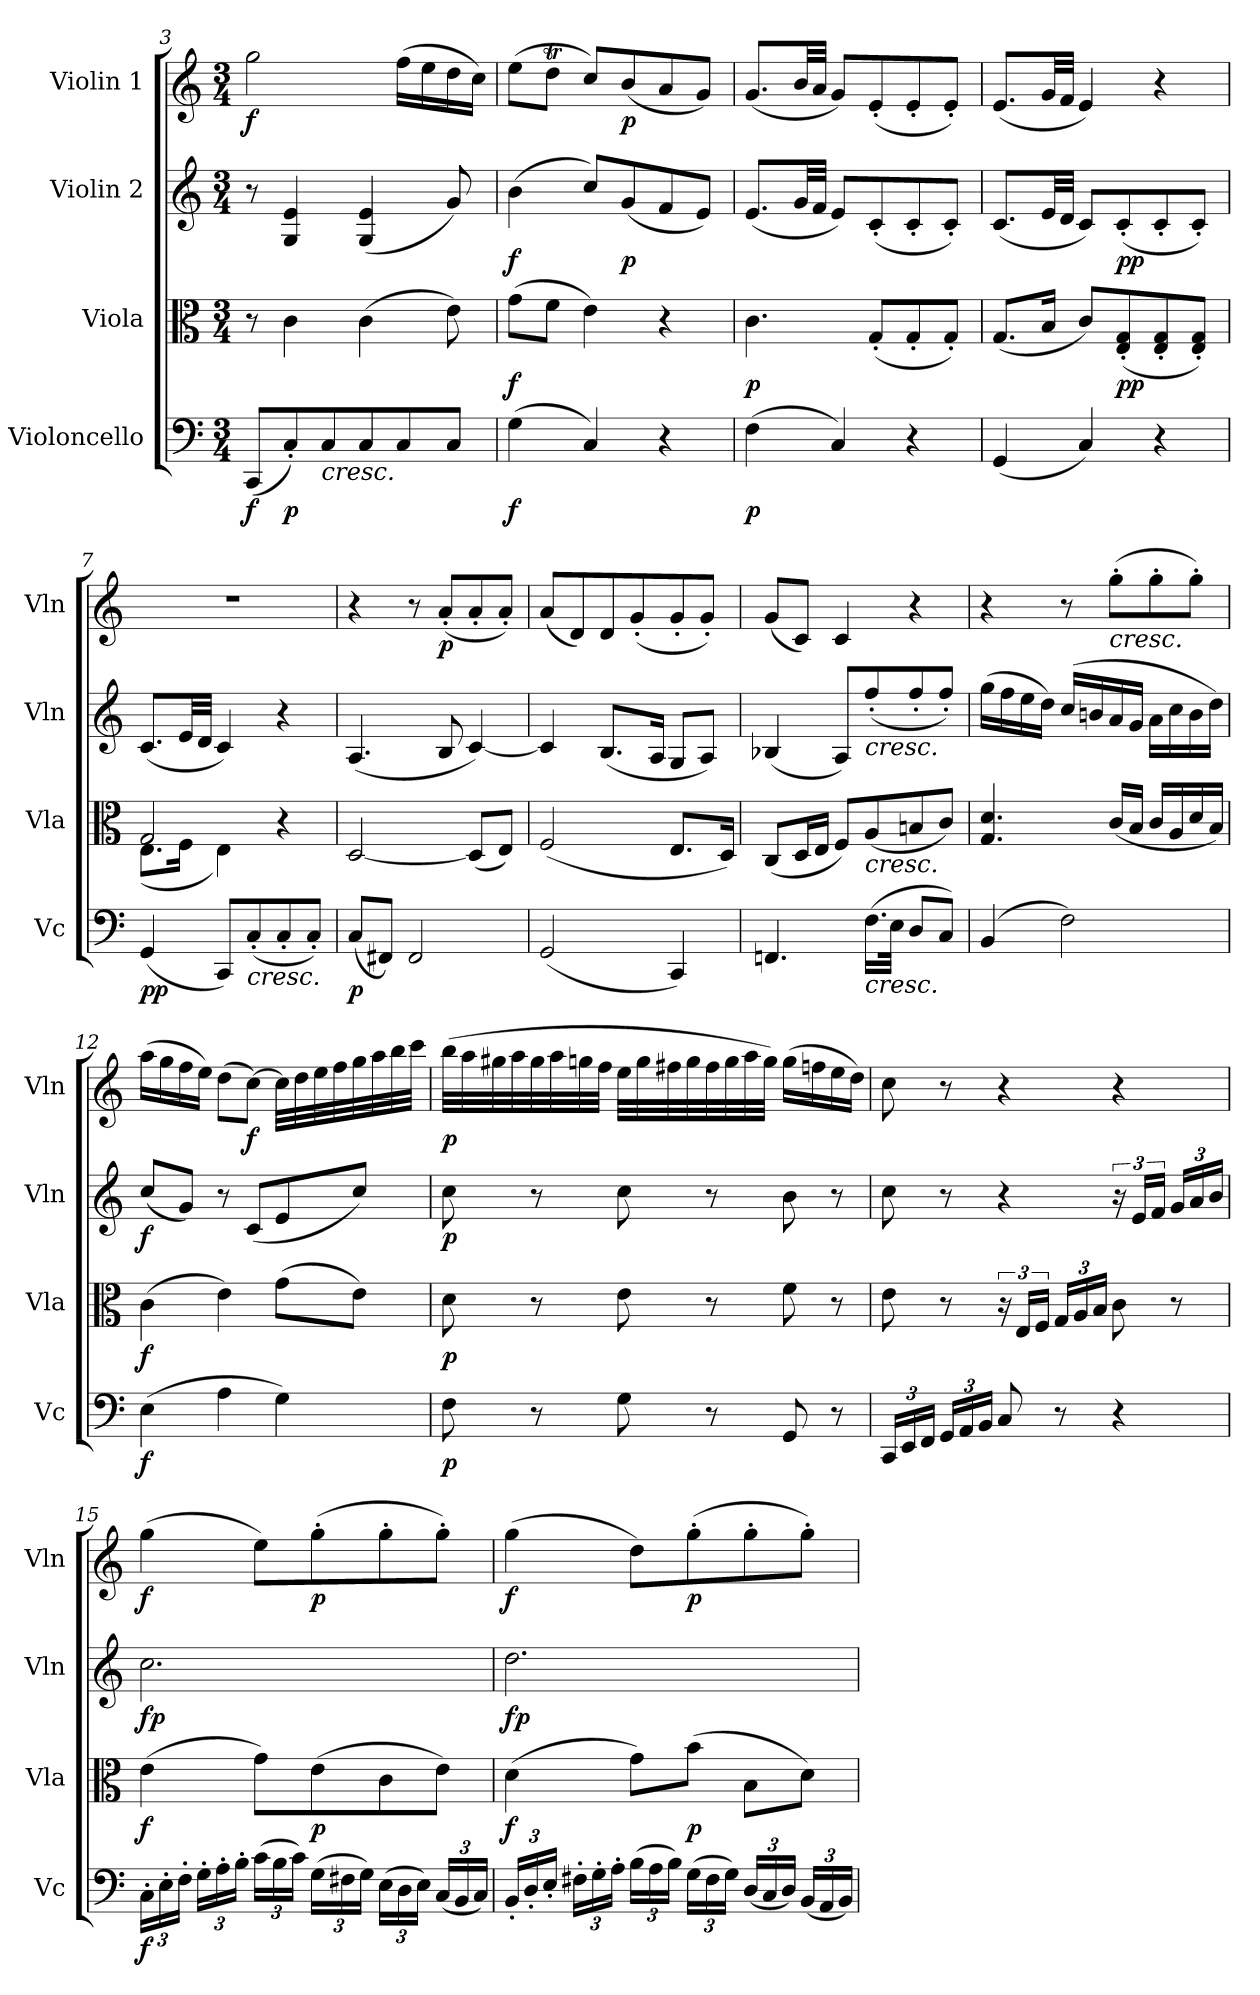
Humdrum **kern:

**kern	**dynam	**kern	**dynam	**kern	**dynam	**kern	**dynam
*part4	*part4	*part3	*part3	*part2	*part2	*part1	*part1
*staff4	*staff4	*staff3	*staff3	*staff2	*staff2	*staff1	*staff1
*I"Violoncello	*	*I"Viola	*	*I"Violin 2	*	*I"Violin 1	*
*I'Vc	*	*I'Vla	*	*I'Vln	*	*I'Vln	*
*clefF4	*	*clefC3	*	*clefG2	*	*clefG2	*
*k[]	*	*k[]	*	*k[]	*	*k[]	*
*M3/4	*	*M3/4	*	*M3/4	*	*M3/4	*
=3	=3	=3	=3	=3	=3	=3	=3
!	!LO:DY:b	!	!	!	!	!	!LO:DY:b
(8CC/L	f	8r	.	8r	.	2gg\	f
!	!LO:DY:b	!	!	!	!	!	!
8C'/)	p	4c\	.	4G/ 4e/	.	.	.
!LO:TX:b:i:t=cresc.	!	!	!	!	!	!	!
8C/	.	.	.	.	.	.	.
8C/	.	(4c\	.	(4G/ 4e/	.	.	.
8C/	.	.	.	.	.	(16ff\LL	.
.	.	.	.	.	.	16ee\	.
8C/J	.	8e\)	.	8g/)	.	16dd\	.
.	.	.	.	.	.	16cc\JJ)	.
=4	=4	=4	=4	=4	=4	=4	=4
!	!LO:DY:b	!	!LO:DY:b	!	!LO:DY:b	!	!
(4G\	f	(8g\L	f	(4b\	f	(8ee\L	.
.	.	8f\J	.	.	.	8ddT\J	.
4C/)	.	4e\)	.	8cc/L)	.	8cc/L)	.
!	!	!	!	!	!LO:DY:b	!	!LO:DY:b
.	.	.	.	(8g/	p	(8b/	p
4r	.	4r	.	8f/	.	8a/	.
.	.	.	.	8e/J)	.	8g/J)	.
=5	=5	=5	=5	=5	=5	=5	=5
!	!LO:DY:b	!	!LO:DY:b	!	!	!	!
(4F\	p	4.c\	p	(8.e/L	.	(8.g/L	.
.	.	.	.	32g/LL	.	32b/LL	.
.	.	.	.	32f/JJJ	.	32a/JJJ	.
4C/)	.	.	.	8e/L)	.	8g/L)	.
.	.	(8G'/L	.	(8c'/	.	(8e'/	.
4r	.	8G'/	.	8c'/	.	8e'/	.
.	.	8G'/J)	.	8c'/J)	.	8e'/J)	.
=6	=6	=6	=6	=6	=6	=6	=6
(4GG/	.	(8.G/L	.	(8.c/L	.	(8.e/L	.
.	.	16B/Jk	.	32e/LL	.	32g/LL	.
.	.	.	.	32d/JJJ	.	32f/JJJ	.
4C/)	.	8c/L)	.	8c/L)	.	4e/)	.
!	!	!	!LO:DY:b	!	!LO:DY:b	!	!
.	.	(8E/' 8G/'	pp	(8c'/	pp	.	.
4r	.	8E/' 8G/'	.	8c'/	.	4r	.
.	.	8E/' 8G/'J)	.	8c'/J)	.	.	.
!!LO:LB:g=z
=7	=7	=7	=7	=7	=7	=7	=7
*	*	*^	*	*	*	*	*
!	!LO:DY:b	!	!	!	!	!	!	!
(4GG/	pp	2G/	(8.E\L	.	(8.c/L	.	2.r	.
.	.	.	16F\Jk	.	32e/LL	.	.	.
.	.	.	.	.	32d/JJJ	.	.	.
8CC/L)	.	.	4E\)	.	4c/)	.	.	.
!LO:TX:b:i:t=cresc.	!	!	!	!	!	!	!	!
(8C'/	.	.	.	.	.	.	.	.
8C'/	.	4r	4ryy	.	4r	.	.	.
8C'/J)	.	.	.	.	.	.	.	.
*	*	*v	*v	*	*	*	*	*
!!LO:LB:g=z
=8	=8	=8	=8	=8	=8	=8	=8
!	!LO:DY:b	!	!	!	!	!	!
(8C/L	p	[2D/	.	(4.A/	.	4r	.
8FF#X/J)	.	.	.	.	.	.	.
2FF#/	.	.	.	.	.	8r	.
!	!	!	!	!	!	!	!LO:DY:b
.	.	.	.	8B/	.	(8a'/L	p
.	.	(8D/L]	.	[4c/)	.	8a'/	.
.	.	8E/J)	.	.	.	8a'/J)	.
=9	=9	=9	=9	=9	=9	=9	=9
(2GG/	.	(2F/	.	4c/]	.	(8a/L	.
.	.	.	.	.	.	8d/)	.
.	.	.	.	(8.B/L	.	8d/	.
.	.	.	.	.	.	(8g'/	.
.	.	.	.	16A/Jk	.	.	.
4CC/)	.	8.E/L	.	8G/L	.	8g'/	.
.	.	.	.	8A/J)	.	8g'/J)	.
.	.	16D/Jk)	.	.	.	.	.
=10	=10	=10	=10	=10	=10	=10	=10
4.FFn/	.	(8C/L	.	(4B-X/	.	(8g/L	.
.	.	16D/L	.	.	.	8c/J)	.
.	.	16E/JJ	.	.	.	.	.
.	.	8F/L)	.	8A/L)	.	4c/	.
!	!	!	!	!LO:TX:b:i:t=cresc.	!	!	!
!	!	!LO:TX:b:i:t=cresc.	!	!	!	!	!
!LO:TX:b:i:t=cresc.	!	!	!	!	!	!	!
(16.F\LL	.	(8A/	.	(8ff'/	.	.	.
32E\JJk	.	.	.	.	.	.	.
8D/L	.	8Bn/	.	8ff'/	.	4r	.
8C/J)	.	8c/J)	.	8ff'/J)	.	.	.
=11	=11	=11	=11	=11	=11	=11	=11
(4BB/	.	4.G/ 4.d/	.	(16gg\LL	.	4r	.
.	.	.	.	16ff\	.	.	.
.	.	.	.	16ee\	.	.	.
.	.	.	.	16dd\JJ)	.	.	.
2F\)	.	.	.	(16cc/LL	.	8r	.
.	.	.	.	16bn/	.	.	.
!	!	!	!	!	!	!LO:TX:b:i:t=cresc.	!
.	.	(16c/LL	.	16a/	.	(8gg'\L	.
.	.	16B/JJ	.	16g/JJ	.	.	.
.	.	16c/LL	.	16a\LL	.	8gg'\	.
.	.	16A/	.	16cc\	.	.	.
.	.	16d/	.	16b\	.	8gg'\J)	.
.	.	16B/JJ)	.	16dd\JJ)	.	.	.
=12	=12	=12	=12	=12	=12	=12	=12
!	!LO:DY:b	!	!LO:DY:b	!	!LO:DY:b	!	!
(4E\	f	(4c\	f	(8cc/L	f	(16aa\LL	.
.	.	.	.	.	.	16gg\	.
.	.	.	.	8g/J)	.	16ff\	.
.	.	.	.	.	.	16ee\JJ)	.
4A\	.	4e\)	.	8r	.	(8dd\L	.
!	!	!	!	!	!	!	!LO:DY:b
.	.	.	.	(8c/L	.	[8cc\J)	f
4G\)	.	(8g\L	.	8e/	.	32cc\LLL]	.
.	.	.	.	.	.	32dd\	.
.	.	.	.	.	.	32ee\	.
.	.	.	.	.	.	32ff\	.
.	.	8e\J)	.	8cc/J)	.	32gg\	.
.	.	.	.	.	.	32aa\	.
.	.	.	.	.	.	32bb\	.
.	.	.	.	.	.	32ccc\JJJ	.
!!LO:LB:g=z
=13	=13	=13	=13	=13	=13	=13	=13
!	!LO:DY:b	!	!LO:DY:b	!	!LO:DY:b	!	!LO:DY:b
8F\	p	8d\	p	8cc\	p	(32bb\LLL	p
.	.	.	.	.	.	32aa\	.
.	.	.	.	.	.	32gg#X\	.
.	.	.	.	.	.	32aa\	.
8r	.	8r	.	8r	.	32gg#\	.
.	.	.	.	.	.	32aa\	.
.	.	.	.	.	.	32ggn\	.
.	.	.	.	.	.	32ff\JJJ	.
8G\	.	8e\	.	8cc\	.	32ee\LLL	.
.	.	.	.	.	.	32gg\	.
.	.	.	.	.	.	32ff#X\	.
.	.	.	.	.	.	32gg\	.
8r	.	8r	.	8r	.	32ff#\	.
.	.	.	.	.	.	32gg\	.
.	.	.	.	.	.	32aa\	.
.	.	.	.	.	.	32gg\JJJ)	.
8GG/	.	8f\	.	8b\	.	(16gg\LL	.
.	.	.	.	.	.	16ffn\	.
8r	.	8r	.	8r	.	16ee\	.
.	.	.	.	.	.	16dd\JJ)	.
!!LO:LB:g=z
=14	=14	=14	=14	=14	=14	=14	=14
24CC/LL	.	8e\	.	8cc\	.	8cc\	.
24EE/	.	.	.	.	.	.	.
24FF/JJ	.	.	.	.	.	.	.
24GG/LL	.	8r	.	8r	.	8r	.
24AA/	.	.	.	.	.	.	.
24BB/JJ	.	.	.	.	.	.	.
8C/	.	24r	.	4r	.	4r	.
.	.	24E/LL	.	.	.	.	.
.	.	24F/JJ	.	.	.	.	.
8r	.	24G/LL	.	.	.	.	.
.	.	24A/	.	.	.	.	.
.	.	24B/JJ	.	.	.	.	.
4r	.	8c\	.	24r	.	4r	.
.	.	.	.	24e/LL	.	.	.
.	.	.	.	24f/JJ	.	.	.
.	.	8r	.	24g/LL	.	.	.
.	.	.	.	24a/	.	.	.
.	.	.	.	24b/JJ	.	.	.
=15	=15	=15	=15	=15	=15	=15	=15
!	!LO:DY:b	!	!LO:DY:b	!	!LO:DY:b	!	!LO:DY:b
24C'\LL	f	(4e\	f	2.cc\	fp	(4gg\	f
24E'\	.	.	.	.	.	.	.
24F'\JJ	.	.	.	.	.	.	.
24G'\LL	.	.	.	.	.	.	.
24A'\	.	.	.	.	.	.	.
24B'\JJ	.	.	.	.	.	.	.
(24c\LL	.	8g\L)	.	.	.	8ee\L)	.
24B\	.	.	.	.	.	.	.
24c\JJ)	.	.	.	.	.	.	.
!	!	!	!LO:DY:b	!	!	!	!LO:DY:b
(24G\LL	.	(8e\	p	.	.	(8gg'\	p
24F#X\	.	.	.	.	.	.	.
24G\JJ)	.	.	.	.	.	.	.
(24E\LL	.	8c\	.	.	.	8gg'\	.
24D\	.	.	.	.	.	.	.
24E\JJ)	.	.	.	.	.	.	.
(24C/LL	.	8e\J)	.	.	.	8gg'\J)	.
24BB/	.	.	.	.	.	.	.
24C/JJ)	.	.	.	.	.	.	.
=16	=16	=16	=16	=16	=16	=16	=16
!	!	!	!LO:DY:b	!	!LO:DY:b	!	!LO:DY:b
24BB'/LL	.	(4d\	f	2.dd\	fp	(4gg\	f
24D'/	.	.	.	.	.	.	.
24E'/JJ	.	.	.	.	.	.	.
24F#X'\LL	.	.	.	.	.	.	.
24G'\	.	.	.	.	.	.	.
24A'\JJ	.	.	.	.	.	.	.
(24B\LL	.	8g\L)	.	.	.	8dd\L)	.
24A\	.	.	.	.	.	.	.
24B\JJ)	.	.	.	.	.	.	.
!	!	!	!LO:DY:b	!	!	!	!LO:DY:b
(24G\LL	.	(8b\J	p	.	.	(8gg'\	p
24F#\	.	.	.	.	.	.	.
24G\JJ)	.	.	.	.	.	.	.
(24D/LL	.	8B\L	.	.	.	8gg'\	.
24C/	.	.	.	.	.	.	.
24D/JJ)	.	.	.	.	.	.	.
(24BB/LL	.	8d\J)	.	.	.	8gg'\J)	.
24AA/	.	.	.	.	.	.	.
24BB/JJ)	.	.	.	.	.	.	.
=	=	=	=	=	=	=	=
*-	*-	*-	*-	*-	*-	*-	*-
